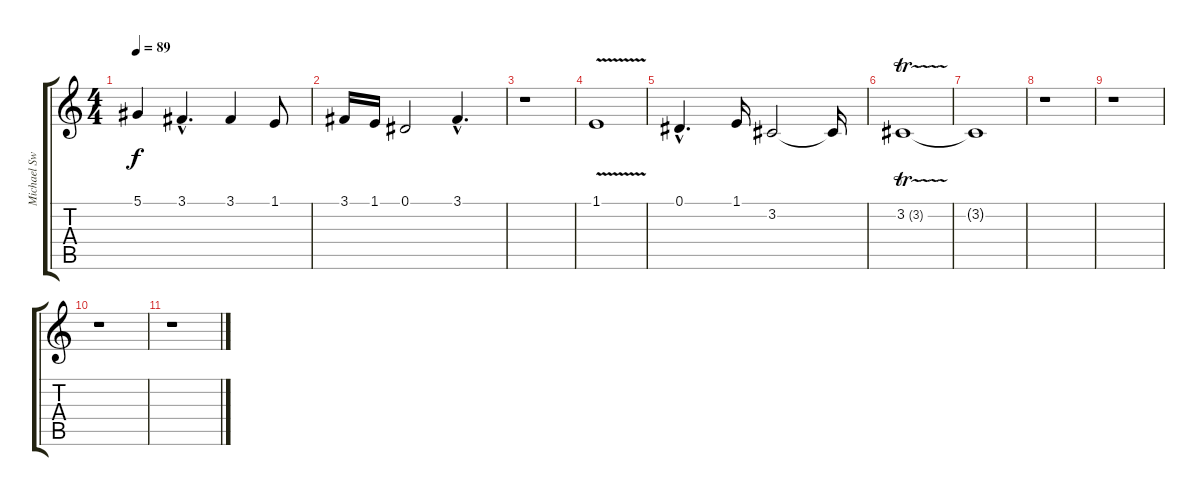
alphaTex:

\track ("Michael Sweet" "Michael Sw") {instrument fx5brightness}
\staff {score tabs}
\tuning (Eb4 Bb3 Gb3 Db3 Ab2 Eb2) {hide}
\ts (4 4)
\tempo 89
\clef g2
\ks c
5.1.4{dy f} 3.1{hac}.4{d} 3.1.4 1.1.8 |
3.1.16 1.1.16 0.1.2 3.1{hac}.4{d} |
r.1 |
1.1{v}.1 |
0.1{hac}.4{d} 1.1.16 3.2.2 3.2{t}.16 |
3.2{tr (3 16)}.1 |
3.2{t}.1 |
r.1 |
r.1 |
r.1 |
r.1
